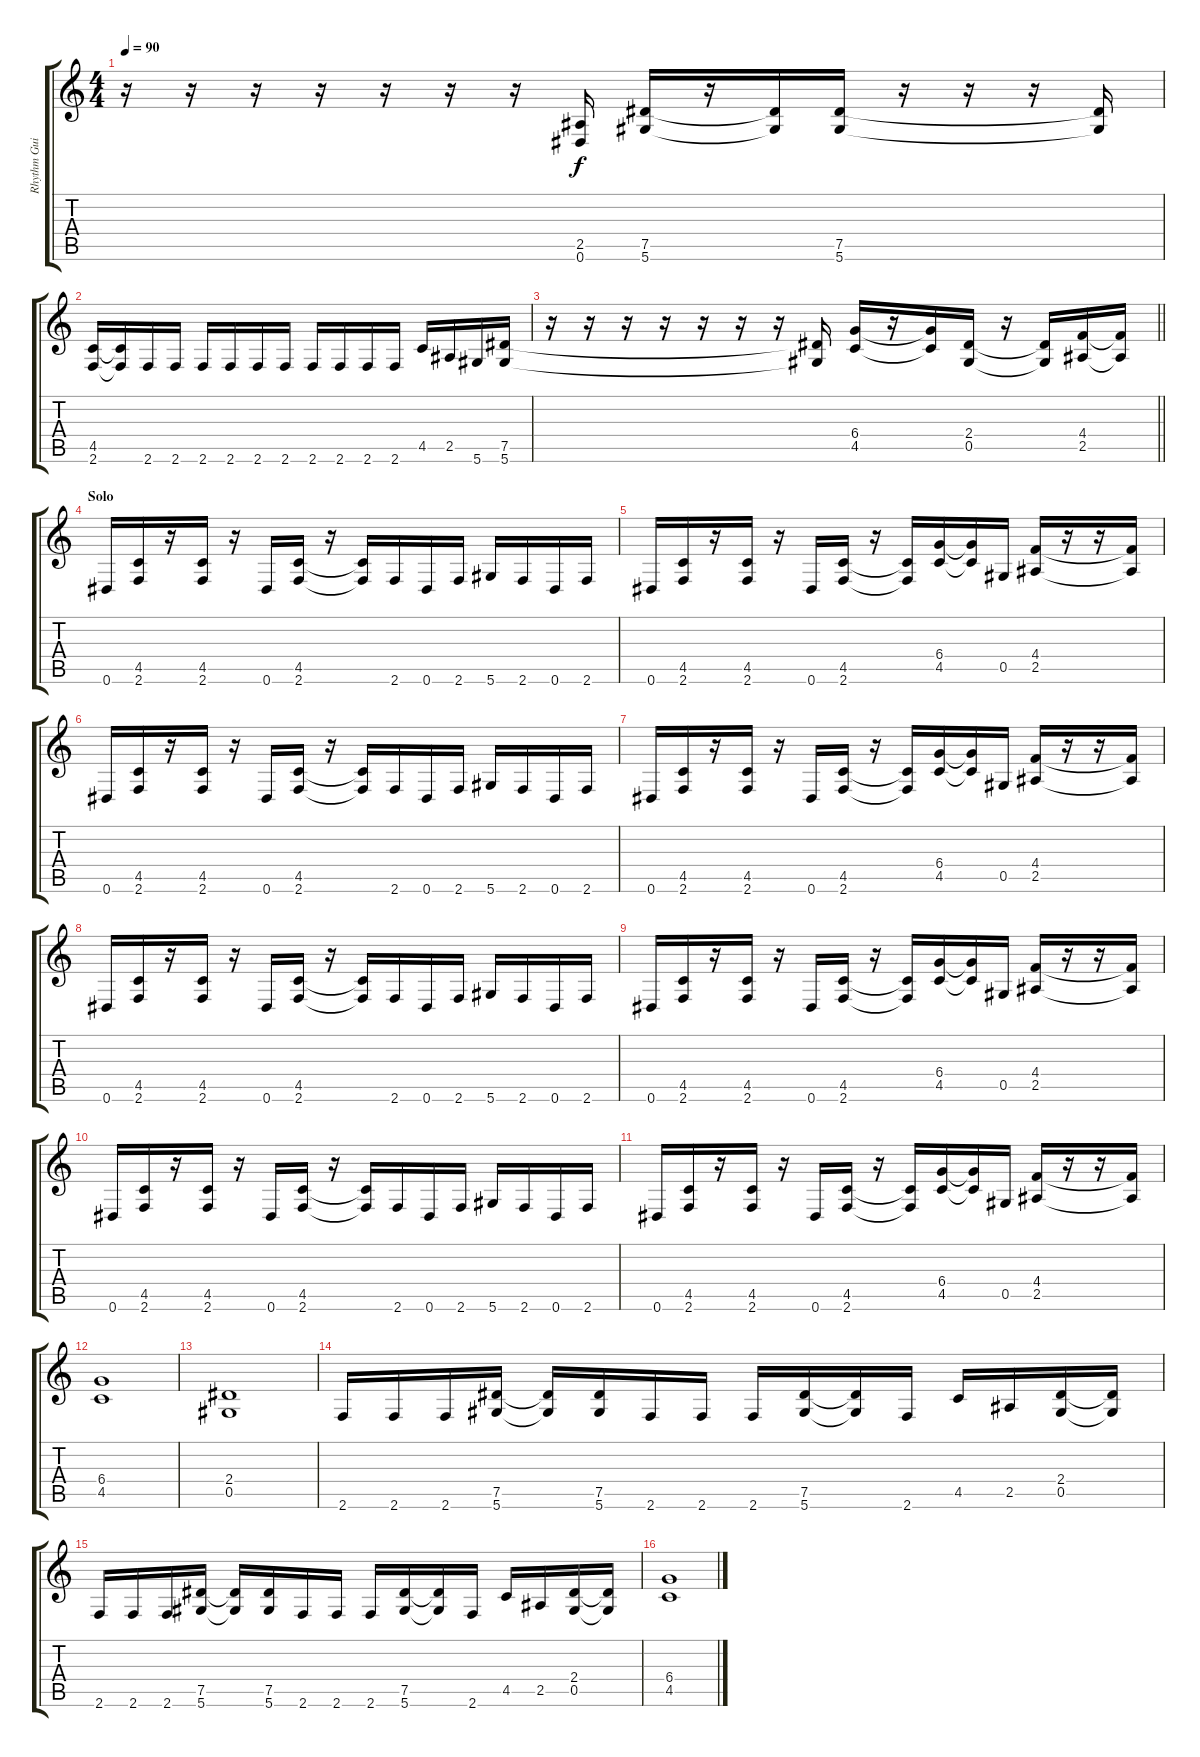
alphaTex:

\track ("Rhythm Guitar" "Rhythm Gui") {instrument distortionguitar}
\staff {score tabs}
\tuning (Eb4 Bb3 Gb3 Db3 Ab2 Eb2) {hide}
\ts (4 4)
\tempo 90
\clef g2
\ks c
r.16{dy f} r.16 r.16 r.16 r.16 r.16 r.16 (2.5{t} 0.6{t}).16 (7.5 5.6).16 r.16 (7.5{t} 5.6{t}).16 (7.5 5.6).16 r.16 r.16 r.16 (7.5{t} 5.6{t}).16 |
(4.5 2.6).16 (4.5{t} 2.6{t}).16 2.6.16 2.6.16 2.6.16 2.6.16 2.6.16 2.6.16 2.6.16 2.6.16 2.6.16 2.6.16 4.5.16 2.5.16 5.6.16 (7.5 5.6).16 |
\barLineRight lightlight
r.16 r.16 r.16 r.16 r.16 r.16 r.16 (7.5{t} 5.6{t}).16 (6.4 4.5).16 r.16 (6.4{t} 4.5{t}).16 (2.4 0.5).16 r.16 (2.4{t} 0.5{t}).16 (4.4 2.5).16 (4.4{t} 2.5{t}).16 |
\section ("" "Solo")
0.6.16 (4.5 2.6).16 r.16 (4.5 2.6).16 r.16 0.6.16 (4.5 2.6).16 r.16 (4.5{t} 2.6{t}).16 2.6.16 0.6.16 2.6.16 5.6.16 2.6.16 0.6.16 2.6.16 |
0.6.16 (4.5 2.6).16 r.16 (4.5 2.6).16 r.16 0.6.16 (4.5 2.6).16 r.16 (4.5{t} 2.6{t}).16 (6.4 4.5).16 (6.4{t} 4.5{t}).16 0.5.16 (4.4 2.5).16 r.16 r.16 (4.4{t} 2.5{t}).16 |
0.6.16 (4.5 2.6).16 r.16 (4.5 2.6).16 r.16 0.6.16 (4.5 2.6).16 r.16 (4.5{t} 2.6{t}).16 2.6.16 0.6.16 2.6.16 5.6.16 2.6.16 0.6.16 2.6.16 |
0.6.16 (4.5 2.6).16 r.16 (4.5 2.6).16 r.16 0.6.16 (4.5 2.6).16 r.16 (4.5{t} 2.6{t}).16 (6.4 4.5).16 (6.4{t} 4.5{t}).16 0.5.16 (4.4 2.5).16 r.16 r.16 (4.4{t} 2.5{t}).16 |
0.6.16 (4.5 2.6).16 r.16 (4.5 2.6).16 r.16 0.6.16 (4.5 2.6).16 r.16 (4.5{t} 2.6{t}).16 2.6.16 0.6.16 2.6.16 5.6.16 2.6.16 0.6.16 2.6.16 |
0.6.16 (4.5 2.6).16 r.16 (4.5 2.6).16 r.16 0.6.16 (4.5 2.6).16 r.16 (4.5{t} 2.6{t}).16 (6.4 4.5).16 (6.4{t} 4.5{t}).16 0.5.16 (4.4 2.5).16 r.16 r.16 (4.4{t} 2.5{t}).16 |
0.6.16 (4.5 2.6).16 r.16 (4.5 2.6).16 r.16 0.6.16 (4.5 2.6).16 r.16 (4.5{t} 2.6{t}).16 2.6.16 0.6.16 2.6.16 5.6.16 2.6.16 0.6.16 2.6.16 |
0.6.16 (4.5 2.6).16 r.16 (4.5 2.6).16 r.16 0.6.16 (4.5 2.6).16 r.16 (4.5{t} 2.6{t}).16 (6.4 4.5).16 (6.4{t} 4.5{t}).16 0.5.16 (4.4 2.5).16 r.16 r.16 (4.4{t} 2.5{t}).16 |
(6.4 4.5).1 |
(2.4 0.5).1 |
2.6.16 2.6.16 2.6.16 (7.5 5.6).16 (7.5{t} 5.6{t}).16 (7.5 5.6).16 2.6.16 2.6.16 2.6.16 (7.5 5.6).16 (7.5{t} 5.6{t}).16 2.6.16 4.5.16 2.5.16 (2.4 0.5).16 (2.4{t} 0.5{t}).16 |
2.6.16 2.6.16 2.6.16 (7.5 5.6).16 (7.5{t} 5.6{t}).16 (7.5 5.6).16 2.6.16 2.6.16 2.6.16 (7.5 5.6).16 (7.5{t} 5.6{t}).16 2.6.16 4.5.16 2.5.16 (2.4 0.5).16 (2.4{t} 0.5{t}).16 |
(6.4 4.5).1
